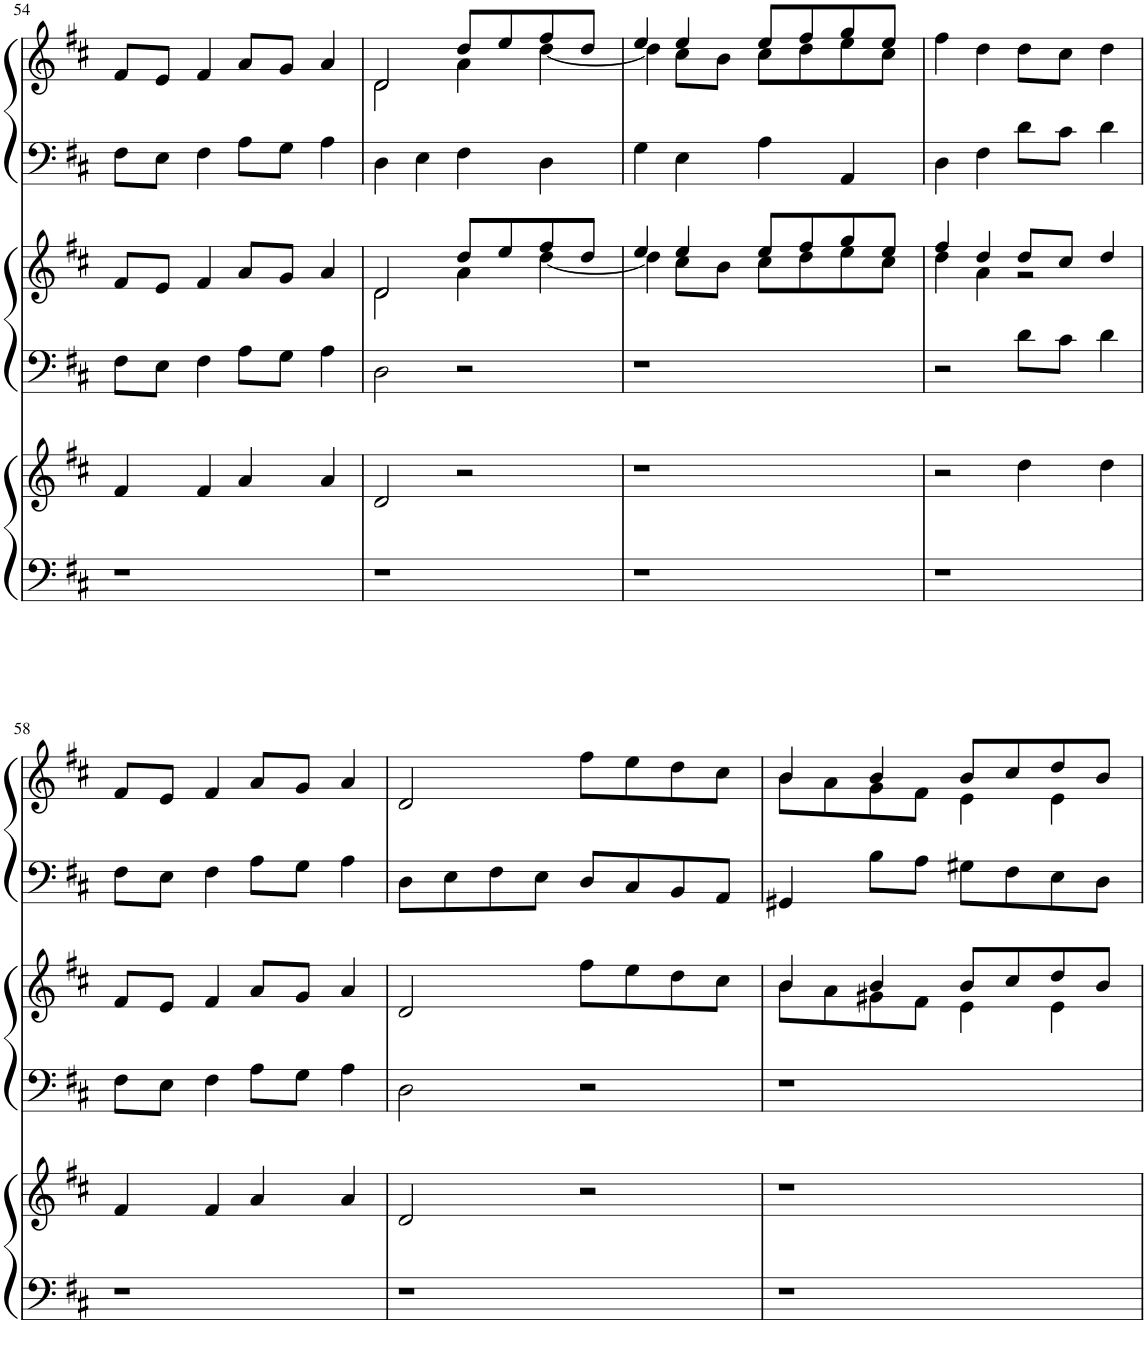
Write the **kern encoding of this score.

**kern	**kern	**kern	**kern	**kern	**kern
*part3	*part3	*part2	*part2	*part1	*part1
*staff6	*staff5	*staff4	*staff3	*staff2	*staff1
*I"Harpsichord 3	*	*I"Harpsichord 2	*	*I"Harpsichord 1	*
*I'Hp	*	*I'Hp	*	*I'Hp	*
!!LO:PB:g=z
*clefF4	*clefG2	*clefF4	*clefG2	*clefF4	*clefG2
*k[f#c#]	*k[f#c#]	*k[f#c#]	*k[f#c#]	*k[f#c#]	*k[f#c#]
*M4/4	*M4/4	*M4/4	*M4/4	*M4/4	*M4/4
=54	=54	=54	=54	=54	=54
1r	4f#/	8F#\L	8f#/L	8F#\L	8f#/L
.	.	8E\J	8e/J	8E\J	8e/J
.	4f#/	4F#\	4f#/	4F#\	4f#/
.	4a/	8A\L	8a/L	8A\L	8a/L
.	.	8G\J	8g/J	8G\J	8g/J
.	4a/	4A\	4a/	4A\	4a/
=55	=55	=55	=55	=55	=55
*	*	*	*^	*	*^
1r	2d/	2D\	2d/	2d\	4D\	2d/	2d\
.	.	.	.	.	4E\	.	.
.	2r	2r	8dd/L	4a\	4F#\	8dd/L	4a\
.	.	.	8ee/	.	.	8ee/	.
.	.	.	8ff#/	[4dd\	4D\	8ff#/	[4dd\
.	.	.	8dd/J	.	.	8dd/J	.
=56	=56	=56	=56	=56	=56	=56	=56
1r	1r	1r	4ee/	4dd\]	4G\	4ee/	4dd\]
.	.	.	4ee/	8cc#\L	4E\	4ee/	8cc#\L
.	.	.	.	8b\J	.	.	8b\J
.	.	.	8ee/L	8cc#\L	4A\	8ee/L	8cc#\L
.	.	.	8ff#/	8dd\	.	8ff#/	8dd\
.	.	.	8gg/	8ee\	4AA/	8gg/	8ee\
.	.	.	8ee/J	8cc#\J	.	8ee/J	8cc#\J
*	*	*	*	*	*	*v	*v
=57	=57	=57	=57	=57	=57	=57
1r	2r	2r	4ff#/	4dd\	4D\	4ff#\
.	.	.	4dd/	4a\	4F#\	4dd\
.	4dd\	8d\L	8dd/L	2r	8d\L	8dd\L
.	.	8c#\J	8cc#/J	.	8c#\J	8cc#\J
.	4dd\	4d\	4dd/	.	4d\	4dd\
*	*	*	*v	*v	*	*
!!LO:LB:g=z
=58	=58	=58	=58	=58	=58
1r	4f#/	8F#\L	8f#/L	8F#\L	8f#/L
.	.	8E\J	8e/J	8E\J	8e/J
.	4f#/	4F#\	4f#/	4F#\	4f#/
.	4a/	8A\L	8a/L	8A\L	8a/L
.	.	8G\J	8g/J	8G\J	8g/J
.	4a/	4A\	4a/	4A\	4a/
=59	=59	=59	=59	=59	=59
1r	2d/	2D\	2d/	8D\L	2d/
.	.	.	.	8E\	.
.	.	.	.	8F#\	.
.	.	.	.	8E\J	.
.	2r	2r	8ff#\L	8D/L	8ff#\L
.	.	.	8ee\	8C#/	8ee\
.	.	.	8dd\	8BB/	8dd\
.	.	.	8cc#\J	8AA/J	8cc#\J
=60	=60	=60	=60	=60	=60
*	*	*	*^	*	*^
1r	1r	1r	4b/	8b\L	4GG#X/	4b/	8b\L
.	.	.	.	8a\	.	.	8a\
.	.	.	4b/	8g#X\	8B\L	4b/	8g\
.	.	.	.	8f#\J	8A\J	.	8f#\J
.	.	.	8b/L	4e\	8G#X\L	8b/L	4e\
.	.	.	8cc#/	.	8F#\	8cc#/	.
.	.	.	8dd/	4e\	8E\	8dd/	4e\
.	.	.	8b/J	.	8D\J	8b/J	.
*	*	*	*v	*v	*	*v	*v
=	=	=	=	=	=
*-	*-	*-	*-	*-	*-
